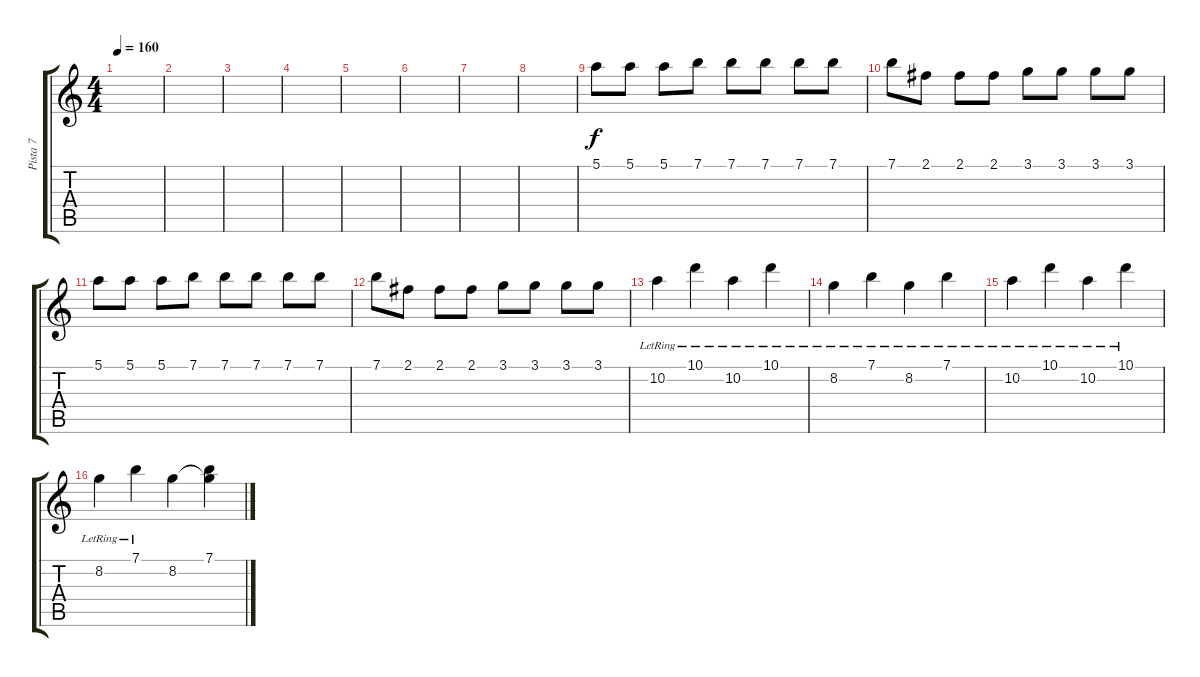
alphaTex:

\track ("Pista 7" "Pista 7") {instrument distortionguitar}
\staff {score tabs}
\tuning (E4 B3 G3 D3 A2 E2) {hide}
\ts (4 4)
\tempo 160
\clef g2
\ks c
|
|
|
|
|
|
|
|
5.1.8{dy f volume 12 balance 16} 5.1.8 5.1.8 7.1.8 7.1.8 7.1.8 7.1.8 7.1.8 |
7.1.8 2.1.8 2.1.8 2.1.8 3.1.8 3.1.8 3.1.8 3.1.8 |
5.1.8 5.1.8 5.1.8 7.1.8 7.1.8 7.1.8 7.1.8 7.1.8 |
7.1.8 2.1.8 2.1.8 2.1.8 3.1.8 3.1.8 3.1.8 3.1.8 |
10.2{lr}.4 10.1{lr}.4 10.2{lr}.4 10.1{lr}.4 |
8.2{lr}.4 7.1{lr}.4 8.2{lr}.4 7.1{lr}.4 |
10.2{lr}.4 10.1{lr}.4 10.2{lr}.4 10.1{lr}.4 |
8.2{lr}.4 7.1{lr}.4 8.2.4 (7.1 8.2{t}).4
